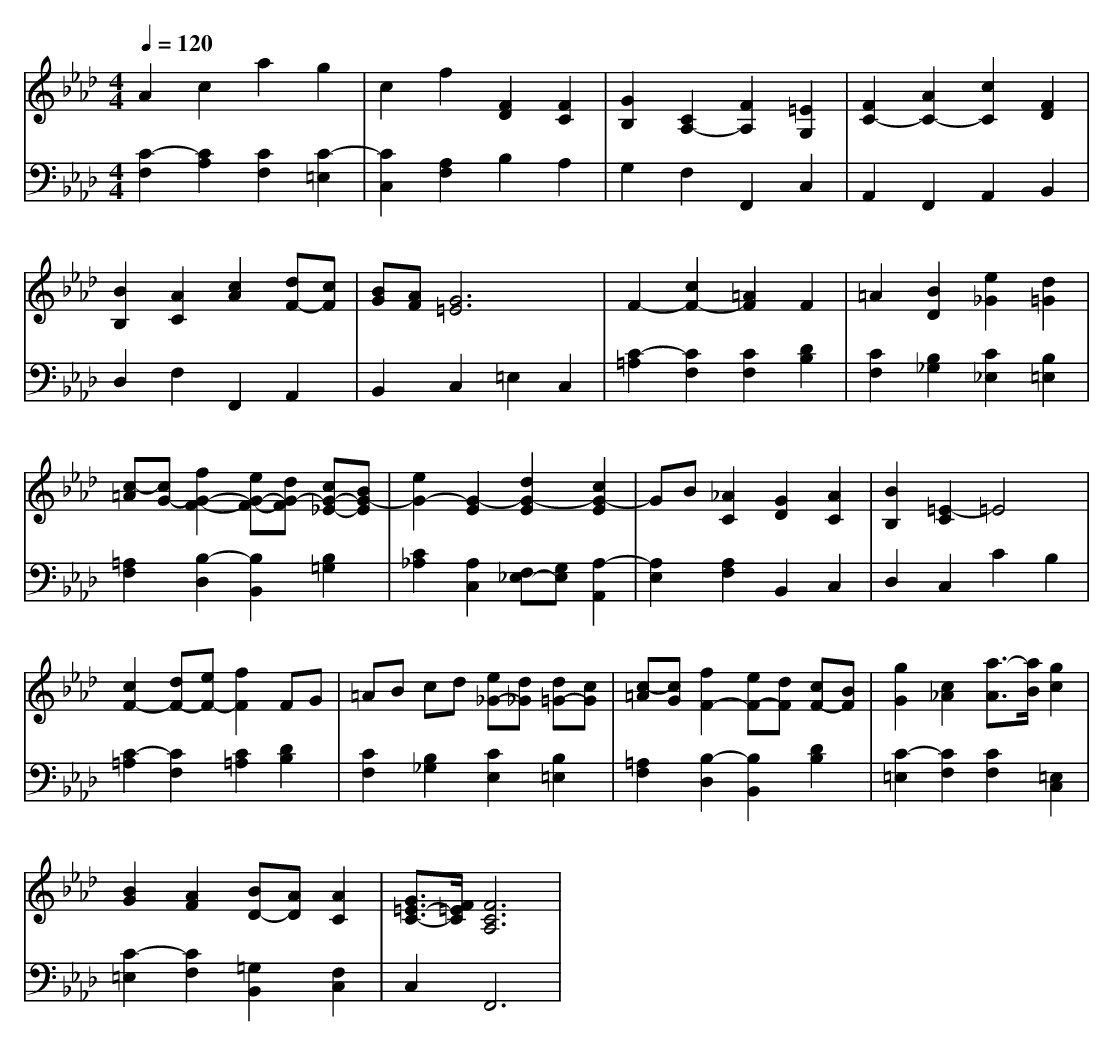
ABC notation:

X:1
T:
M: 4/4
L: 1/8
Q:1/4=120
K:Ab % 4 flats
V:1
A2 c2 a2 g2|c2 f2 [F2D2] [F2C2]|[G2B,2] [C2A,2-] [F2A,2] [=E2G,2]|[F2C2-] [A2C2-] [c2C2] [F2D2]|
[B2B,2] [A2C2] [c2A2] [dF-][cF]|[BG][AF] [G6=E6]|F2- [c2F2-] [=A2F2] F2|=A2 [B2D2] [e2_G2] [d2=G2]|
[c-=A][cG-] [f2G2-F2-] [eG-F-][dG-F] [cG-_E-][BG-E]|[e2G2-] [G2-E2] [d2G2-E2] [c2G2-E2]|GB [_A2C2] [G2D2] [A2C2]|[B2B,2] [=E2-C2] =E4|
[c2F2-] [dF-][eF-] [f2F2] FG|=AB cd [e_G-][d_G] [d=G-][cG]|[c-=A][cG] [f2F2-] [eF-][dF] [cF-][BF]|[g2G2] [c2_A2] [a3/2-A3/2][a/2B/2] [g2c2]|
[B2G2] [A2F2] [BD-][AD] [A2C2]|[G3/2=E3/2-C3/2-][F/2=E/2C/2] [F6C6A,6]|
V:2
[C2-F,2] [C2A,2] [C2F,2] [C2-=E,2]|[C2C,2] [A,2F,2] B,2 A,2|G,2 F,2 F,,2 C,2|A,,2 F,,2 A,,2 B,,2|
D,2 F,2 F,,2 A,,2|B,,2 C,2 =E,2 C,2|[C2-=A,2] [C2F,2] [C2F,2] [D2B,2]|[C2F,2] [B,2_G,2] [C2_E,2] [B,2=E,2]|
[=A,2F,2] [B,2-D,2] [B,2B,,2] [B,2=G,2]|[C2_A,2] [A,2C,2] [F,_E,-][G,E,] [A,2-A,,2]|[A,2E,2] [A,2F,2] B,,2 C,2|D,2 C,2 C2 B,2|
[C2-=A,2] [C2F,2] [C2=A,2] [D2B,2]|[C2F,2] [B,2_G,2] [C2E,2] [B,2=E,2]|[=A,2F,2] [B,2-D,2] [B,2B,,2] [D2B,2]|[C2-=E,2] [C2F,2] [C2F,2] [=E,2C,2]|
[C2-=E,2] [C2F,2] [=G,2B,,2] [F,2C,2]|C,4<F,,4|
